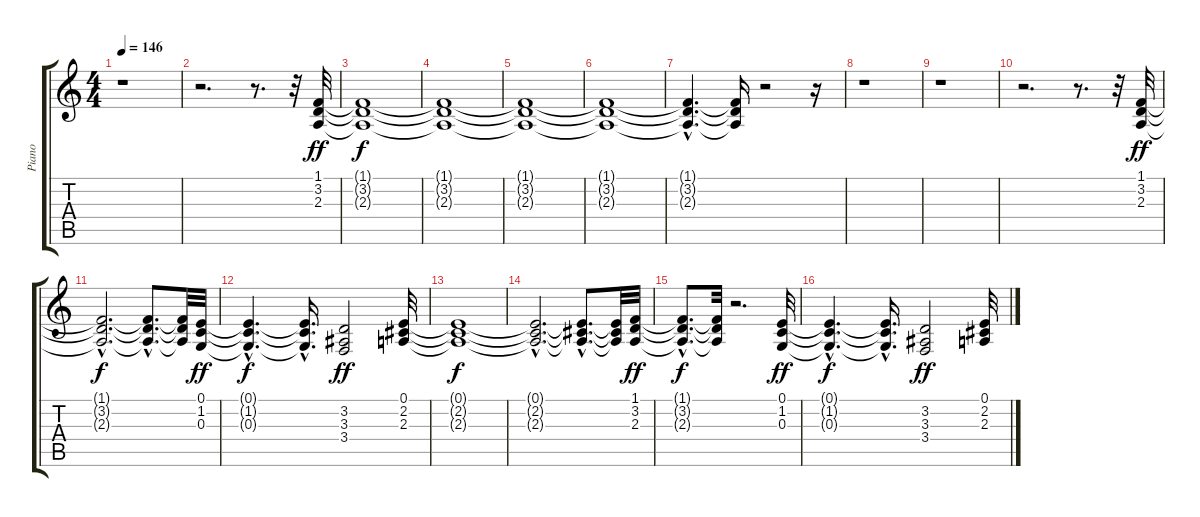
\track ("Piano" "Piano") {instrument stringensemble2}
\staff {score tabs}
\tuning (E4 B3 G3 D3 A2 E2) {hide}
\ts (4 4)
\tempo 146
\clef g2
\ks c
r.1{dy ff instrument stringensemble2} |
r.2{d} r.8{d} r.32 (1.1 3.2 2.3).32 |
(1.1{t} 3.2{t} 2.3{t}).1{dy f} |
(1.1{t} 3.2{t} 2.3{t}).1 |
(1.1{t} 3.2{t} 2.3{t}).1 |
(1.1{t} 3.2{t} 2.3{t}).1 |
(1.1{hac t} 3.2{hac t} 2.3{hac t}).4{d} (1.1{t} 3.2{t} 2.3{t}).16 r.2 r.16 |
r.1 |
r.1 |
r.2{d} r.8{d} r.32 (1.1 3.2 2.3).32{dy ff} |
(1.1{hac t} 3.2{hac t} 2.3{hac t}).2{d dy f} (1.1{hac t} 3.2{hac t} 2.3{hac t}).8{d} (1.1{t} 3.2{t} 2.3{t}).32 (0.1 1.2 0.3).32{dy ff} |
(0.1{hac t} 1.2{hac t} 0.3{hac t}).4{d dy f} (0.1{hac t} 1.2{hac t} 0.3{hac t}).16{d} (3.2 3.3 3.4).2{dy ff} (0.1 2.2 2.3).32 |
(0.1{t} 2.2{t} 2.3{t}).1{dy f} |
(0.1{hac t} 2.2{hac t} 2.3{hac t}).2{d} (0.1{hac t} 2.2{hac t} 2.3{hac t}).8{d} (0.1{t} 2.2{t} 2.3{t}).32 (1.1 3.2 2.3).32{dy ff} |
(1.1{hac t} 3.2{hac t} 2.3{hac t}).8{d dy f} (1.1{t} 3.2{t} 2.3{t}).32 r.2{d} (0.1 1.2 0.3).32{dy ff} |
(0.1{hac t} 1.2{hac t} 0.3{hac t}).4{d dy f} (0.1{hac t} 1.2{hac t} 0.3{hac t}).16{d} (3.2 3.3 3.4).2{dy ff} (0.1 2.2 2.3).32
